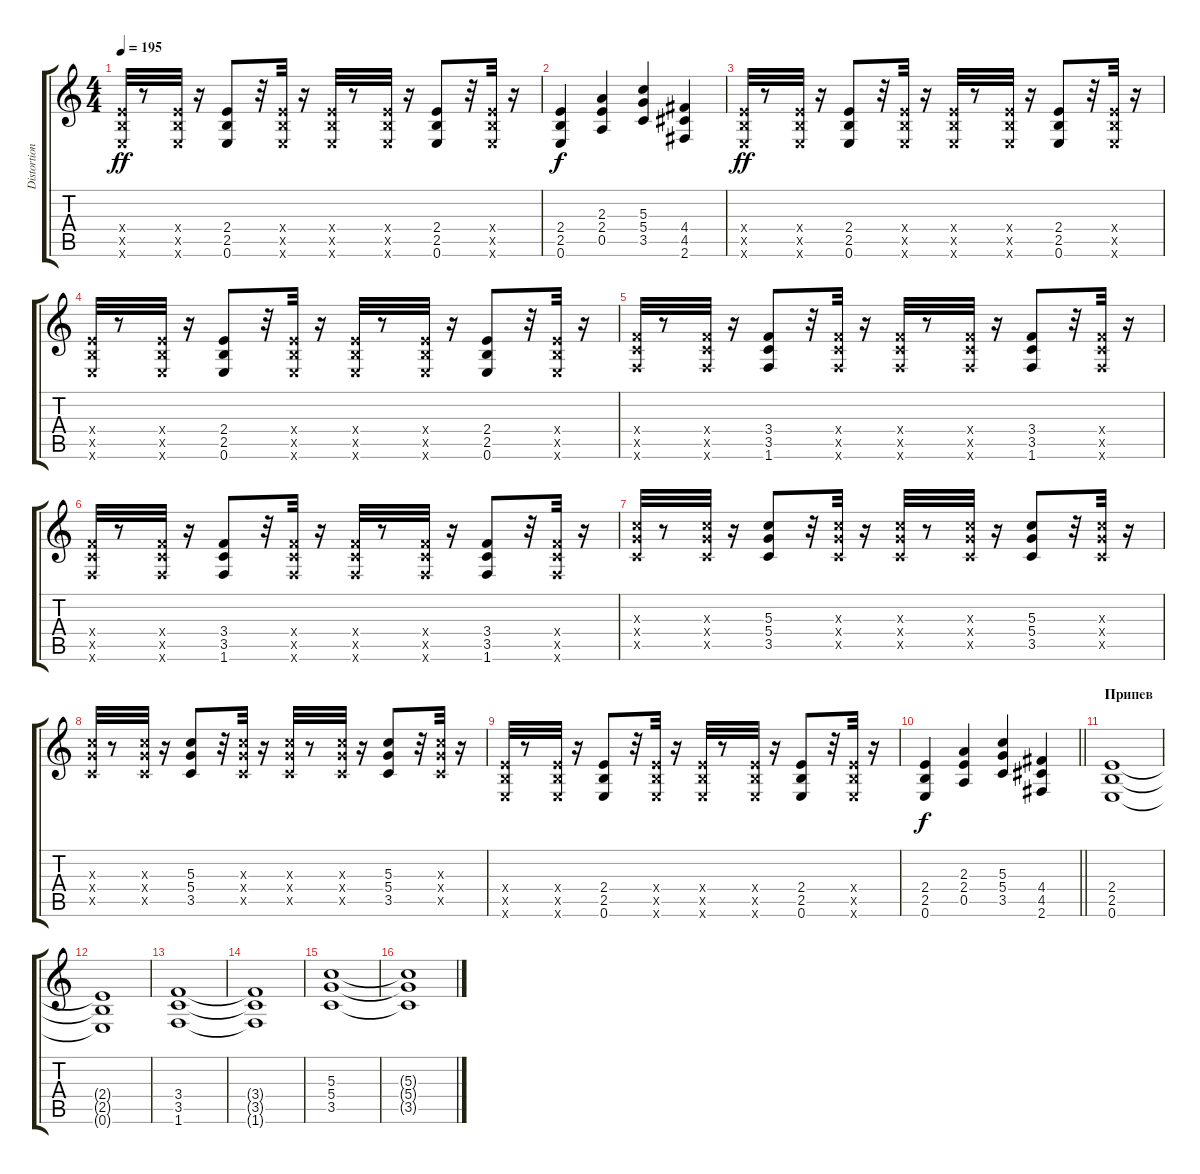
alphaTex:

\track ("Distortion" "Distortion") {instrument distortionguitar}
\staff {score tabs}
\tuning (E4 B3 G3 D3 A2 E2) {hide}
\ts (4 4)
\tempo 195
\clef g2
\ks c
(2.4{x} 2.5{x} 0.6{x}).32{dy ff} r.8 (2.4{x} 2.5{x} 0.6{x}).32 r.16 (2.4 2.5 0.6).8 r.32 (2.4{x} 2.5{x} 0.6{x}).32 r.16 (2.4{x} 2.5{x} 0.6{x}).32 r.8 (2.4{x} 2.5{x} 0.6{x}).32 r.16 (2.4 2.5 0.6).8 r.32 (2.4{x} 2.5{x} 0.6{x}).32 r.16 |
(2.4 2.5 0.6).4{dy f} (2.3 2.4 0.5).4 (5.3 5.4 3.5).4 (4.4 4.5 2.6).4 |
(2.4{x} 2.5{x} 0.6{x}).32{dy ff} r.8 (2.4{x} 2.5{x} 0.6{x}).32 r.16 (2.4 2.5 0.6).8 r.32 (2.4{x} 2.5{x} 0.6{x}).32 r.16 (2.4{x} 2.5{x} 0.6{x}).32 r.8 (2.4{x} 2.5{x} 0.6{x}).32 r.16 (2.4 2.5 0.6).8 r.32 (2.4{x} 2.5{x} 0.6{x}).32 r.16 |
(2.4{x} 2.5{x} 0.6{x}).32 r.8 (2.4{x} 2.5{x} 0.6{x}).32 r.16 (2.4 2.5 0.6).8 r.32 (2.4{x} 2.5{x} 0.6{x}).32 r.16 (2.4{x} 2.5{x} 0.6{x}).32 r.8 (2.4{x} 2.5{x} 0.6{x}).32 r.16 (2.4 2.5 0.6).8 r.32 (2.4{x} 2.5{x} 0.6{x}).32 r.16 |
(3.4{x} 3.5{x} 1.6{x}).32 r.8 (3.4{x} 3.5{x} 1.6{x}).32 r.16 (3.4 3.5 1.6).8 r.32 (3.4{x} 3.5{x} 1.6{x}).32 r.16 (3.4{x} 3.5{x} 1.6{x}).32 r.8 (3.4{x} 3.5{x} 1.6{x}).32 r.16 (3.4 3.5 1.6).8 r.32 (3.4{x} 3.5{x} 1.6{x}).32 r.16 |
(3.4{x} 3.5{x} 1.6{x}).32 r.8 (3.4{x} 3.5{x} 1.6{x}).32 r.16 (3.4 3.5 1.6).8 r.32 (3.4{x} 3.5{x} 1.6{x}).32 r.16 (3.4{x} 3.5{x} 1.6{x}).32 r.8 (3.4{x} 3.5{x} 1.6{x}).32 r.16 (3.4 3.5 1.6).8 r.32 (3.4{x} 3.5{x} 1.6{x}).32 r.16 |
(5.3{x} 5.4{x} 3.5{x}).32 r.8 (5.3{x} 5.4{x} 3.5{x}).32 r.16 (5.3 5.4 3.5).8 r.32 (5.3{x} 5.4{x} 3.5{x}).32 r.16 (5.3{x} 5.4{x} 3.5{x}).32 r.8 (5.3{x} 5.4{x} 3.5{x}).32 r.16 (5.3 5.4 3.5).8 r.32 (5.3{x} 5.4{x} 3.5{x}).32 r.16 |
(5.3{x} 5.4{x} 3.5{x}).32 r.8 (5.3{x} 5.4{x} 3.5{x}).32 r.16 (5.3 5.4 3.5).8 r.32 (5.3{x} 5.4{x} 3.5{x}).32 r.16 (5.3{x} 5.4{x} 3.5{x}).32 r.8 (5.3{x} 5.4{x} 3.5{x}).32 r.16 (5.3 5.4 3.5).8 r.32 (5.3{x} 5.4{x} 3.5{x}).32 r.16 |
(2.4{x} 2.5{x} 0.6{x}).32 r.8 (2.4{x} 2.5{x} 0.6{x}).32 r.16 (2.4 2.5 0.6).8 r.32 (2.4{x} 2.5{x} 0.6{x}).32 r.16 (2.4{x} 2.5{x} 0.6{x}).32 r.8 (2.4{x} 2.5{x} 0.6{x}).32 r.16 (2.4 2.5 0.6).8 r.32 (2.4{x} 2.5{x} 0.6{x}).32 r.16 |
\barLineRight lightlight
(2.4 2.5 0.6).4{dy f} (2.3 2.4 0.5).4 (5.3 5.4 3.5).4 (4.4 4.5 2.6).4 |
\section ("" "Припев")
(2.4 2.5 0.6).1 |
(2.4{t} 2.5{t} 0.6{t}).1 |
(3.4 3.5 1.6).1 |
(3.4{t} 3.5{t} 1.6{t}).1 |
(5.3 5.4 3.5).1 |
(5.3{t} 5.4{t} 3.5{t}).1
